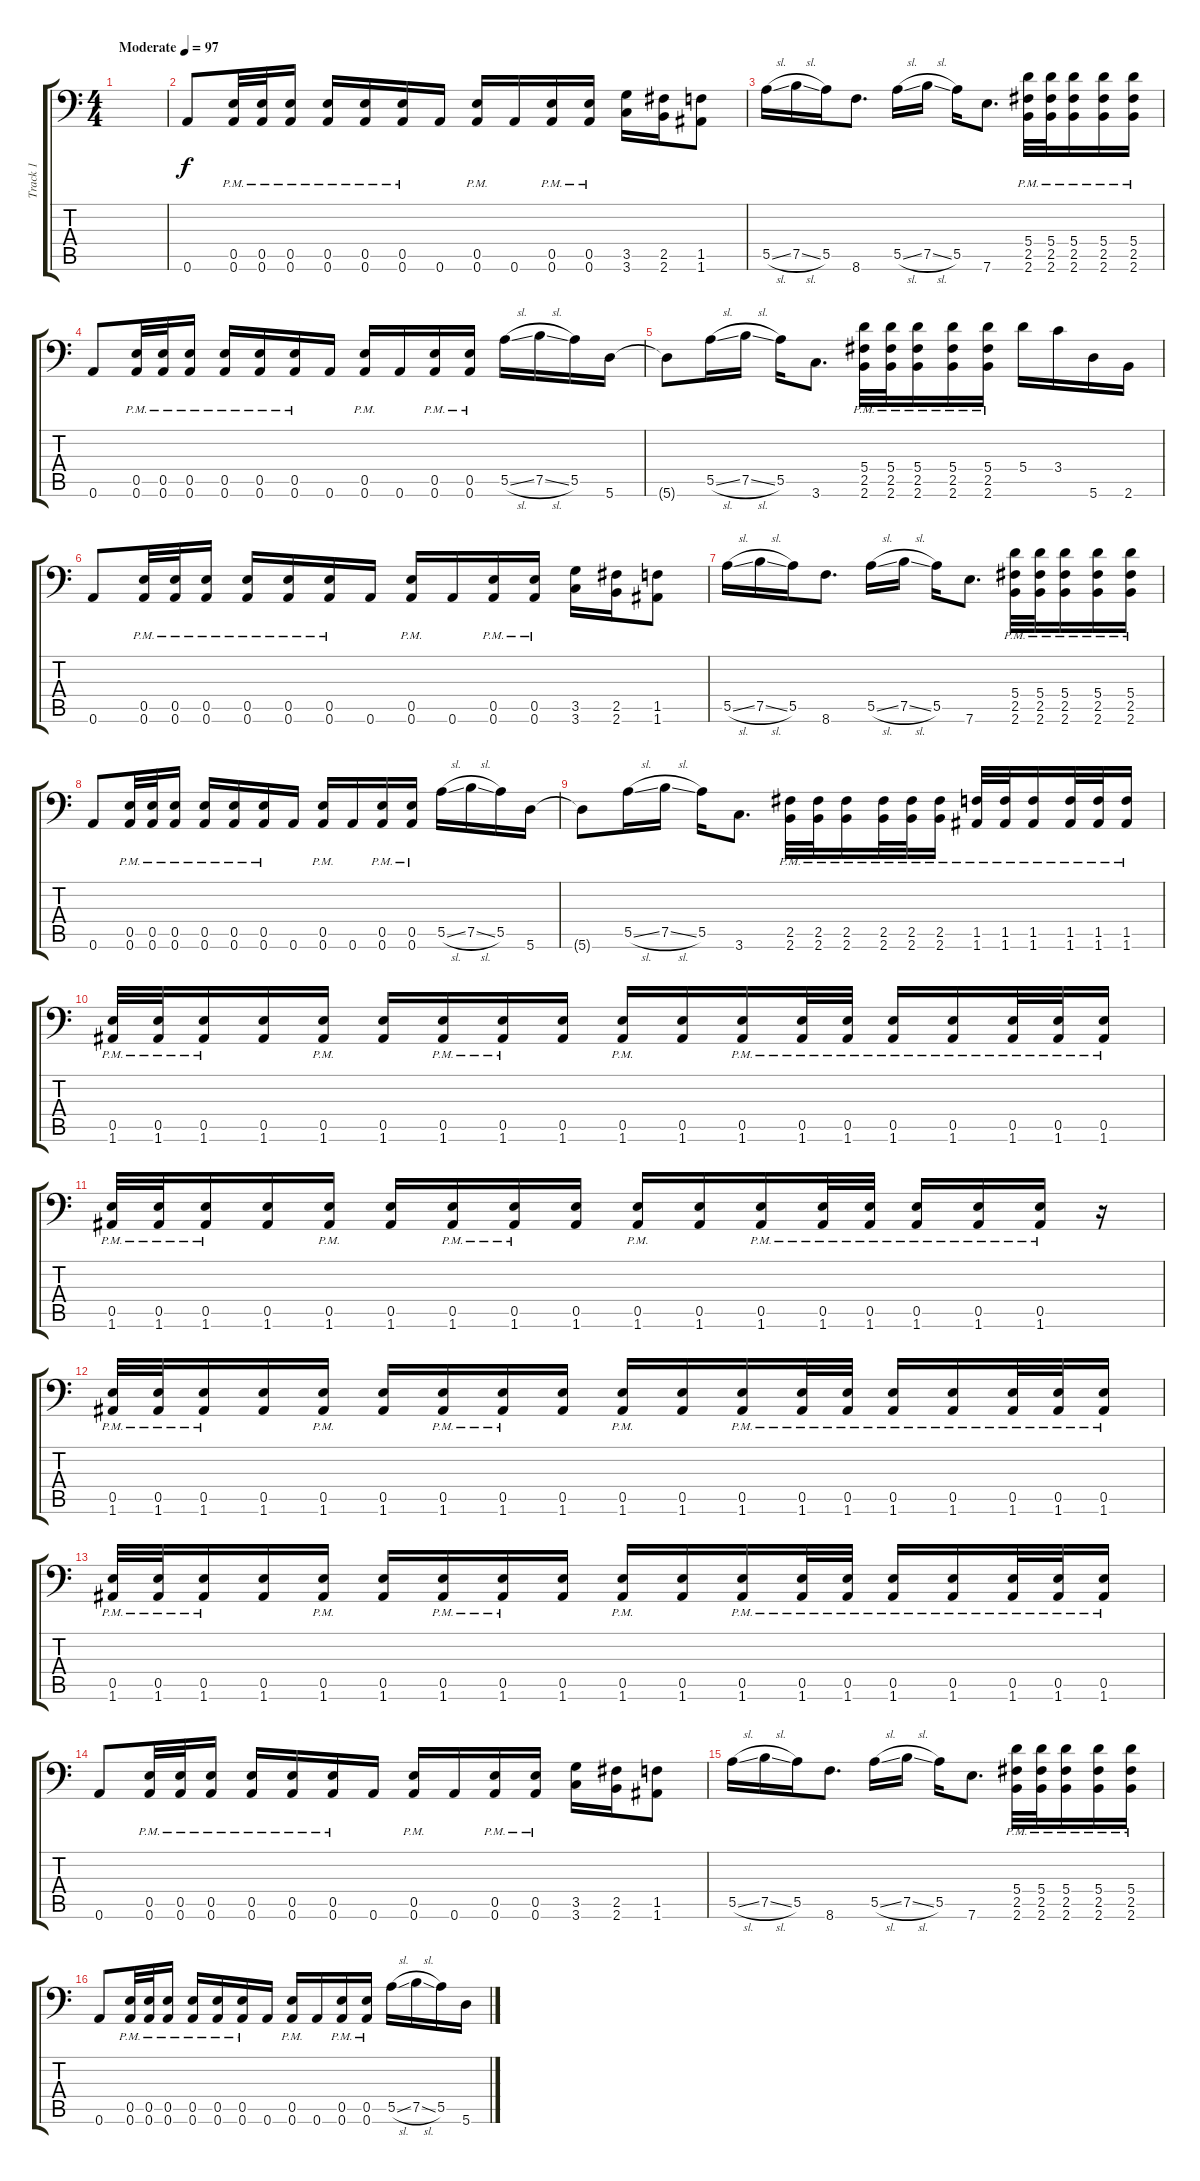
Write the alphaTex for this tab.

\track ("Track 1" "Track 1") {instrument distortionguitar}
\staff {score tabs}
\tuning (B3 Gb3 D3 A2 E2 A1) {hide}
\ts (4 4)
\tempo (97 "Moderate")
\clef f4
\ks c
|
0.6.8 (0.5{pm} 0.6{pm}).32 (0.5{pm} 0.6{pm}).32 (0.5{pm} 0.6{pm}).16 (0.5{pm} 0.6{pm}).16 (0.5{pm} 0.6{pm}).16 (0.5{pm} 0.6{pm}).16 0.6.16 (0.5{pm} 0.6{pm}).16 0.6.16 (0.5{pm} 0.6{pm}).16 (0.5{pm} 0.6{pm}).16 (3.5 3.6).16 (2.5 2.6).16 (1.5 1.6).8 |
5.5{sl}.16 7.5{sl}.16 5.5.16 8.6.8{d} 5.5{sl}.16 7.5{sl}.16 5.5.16 7.6.8{d} (5.4{pm} 2.5{pm} 2.6{pm}).32 (5.4{pm} 2.5{pm} 2.6{pm}).32 (5.4{pm} 2.5{pm} 2.6{pm}).16 (5.4{pm} 2.5{pm} 2.6{pm}).16 (5.4{pm} 2.5{pm} 2.6{pm}).16 |
0.6.8 (0.5{pm} 0.6{pm}).32 (0.5{pm} 0.6{pm}).32 (0.5{pm} 0.6{pm}).16 (0.5{pm} 0.6{pm}).16 (0.5{pm} 0.6{pm}).16 (0.5{pm} 0.6{pm}).16 0.6.16 (0.5{pm} 0.6{pm}).16 0.6.16 (0.5{pm} 0.6{pm}).16 (0.5{pm} 0.6{pm}).16 5.5{sl}.16 7.5{sl}.16 5.5.16 5.6.16 |
5.6{t}.8 5.5{sl}.16 7.5{sl}.16 5.5.16 3.6.8{d} (5.4{pm} 2.5{pm} 2.6{pm}).32 (5.4{pm} 2.5{pm} 2.6{pm}).32 (5.4{pm} 2.5{pm} 2.6{pm}).16 (5.4{pm} 2.5{pm} 2.6{pm}).16 (5.4{pm} 2.5{pm} 2.6{pm}).16 5.4.16 3.4.16 5.6.16 2.6.16 |
0.6.8 (0.5{pm} 0.6{pm}).32 (0.5{pm} 0.6{pm}).32 (0.5{pm} 0.6{pm}).16 (0.5{pm} 0.6{pm}).16 (0.5{pm} 0.6{pm}).16 (0.5{pm} 0.6{pm}).16 0.6.16 (0.5{pm} 0.6{pm}).16 0.6.16 (0.5{pm} 0.6{pm}).16 (0.5{pm} 0.6{pm}).16 (3.5 3.6).16 (2.5 2.6).16 (1.5 1.6).8 |
5.5{sl}.16 7.5{sl}.16 5.5.16 8.6.8{d} 5.5{sl}.16 7.5{sl}.16 5.5.16 7.6.8{d} (5.4{pm} 2.5{pm} 2.6{pm}).32 (5.4{pm} 2.5{pm} 2.6{pm}).32 (5.4{pm} 2.5{pm} 2.6{pm}).16 (5.4{pm} 2.5{pm} 2.6{pm}).16 (5.4{pm} 2.5{pm} 2.6{pm}).16 |
0.6.8 (0.5{pm} 0.6{pm}).32 (0.5{pm} 0.6{pm}).32 (0.5{pm} 0.6{pm}).16 (0.5{pm} 0.6{pm}).16 (0.5{pm} 0.6{pm}).16 (0.5{pm} 0.6{pm}).16 0.6.16 (0.5{pm} 0.6{pm}).16 0.6.16 (0.5{pm} 0.6{pm}).16 (0.5{pm} 0.6{pm}).16 5.5{sl}.16 7.5{sl}.16 5.5.16 5.6.16 |
5.6{t}.8 5.5{sl}.16 7.5{sl}.16 5.5.16 3.6.8{d} (2.5{pm} 2.6{pm}).32 (2.5{pm} 2.6{pm}).32 (2.5{pm} 2.6{pm}).16 (2.5{pm} 2.6{pm}).32 (2.5{pm} 2.6{pm}).32 (2.5{pm} 2.6{pm}).16 (1.5{pm} 1.6{pm}).32 (1.5{pm} 1.6{pm}).32 (1.5{pm} 1.6{pm}).16 (1.5{pm} 1.6{pm}).32 (1.5{pm} 1.6{pm}).32 (1.5{pm} 1.6{pm}).16 |
(0.5{pm} 1.6{pm}).32 (0.5{pm} 1.6{pm}).32 (0.5{pm} 1.6{pm}).16 (0.5 1.6).16 (0.5{pm} 1.6{pm}).16 (0.5 1.6).16 (0.5{pm} 1.6{pm}).16 (0.5{pm} 1.6{pm}).16 (0.5 1.6).16 (0.5{pm} 1.6{pm}).16 (0.5 1.6).16 (0.5{pm} 1.6{pm}).16 (0.5{pm} 1.6{pm}).32 (0.5{pm} 1.6{pm}).32 (0.5{pm} 1.6{pm}).16 (0.5{pm} 1.6{pm}).16 (0.5{pm} 1.6{pm}).32 (0.5{pm} 1.6{pm}).32 (0.5{pm} 1.6{pm}).16 |
(0.5{pm} 1.6{pm}).32 (0.5{pm} 1.6{pm}).32 (0.5{pm} 1.6{pm}).16 (0.5 1.6).16 (0.5{pm} 1.6{pm}).16 (0.5 1.6).16 (0.5{pm} 1.6{pm}).16 (0.5{pm} 1.6{pm}).16 (0.5 1.6).16 (0.5{pm} 1.6{pm}).16 (0.5 1.6).16 (0.5{pm} 1.6{pm}).16 (0.5{pm} 1.6{pm}).32 (0.5{pm} 1.6{pm}).32 (0.5{pm} 1.6{pm}).16 (0.5{pm} 1.6{pm}).16 (0.5{pm} 1.6{pm}).16 r.16 |
(0.5{pm} 1.6{pm}).32 (0.5{pm} 1.6{pm}).32 (0.5{pm} 1.6{pm}).16 (0.5 1.6).16 (0.5{pm} 1.6{pm}).16 (0.5 1.6).16 (0.5{pm} 1.6{pm}).16 (0.5{pm} 1.6{pm}).16 (0.5 1.6).16 (0.5{pm} 1.6{pm}).16 (0.5 1.6).16 (0.5{pm} 1.6{pm}).16 (0.5{pm} 1.6{pm}).32 (0.5{pm} 1.6{pm}).32 (0.5{pm} 1.6{pm}).16 (0.5{pm} 1.6{pm}).16 (0.5{pm} 1.6{pm}).32 (0.5{pm} 1.6{pm}).32 (0.5{pm} 1.6{pm}).16 |
(0.5{pm} 1.6{pm}).32 (0.5{pm} 1.6{pm}).32 (0.5{pm} 1.6{pm}).16 (0.5 1.6).16 (0.5{pm} 1.6{pm}).16 (0.5 1.6).16 (0.5{pm} 1.6{pm}).16 (0.5{pm} 1.6{pm}).16 (0.5 1.6).16 (0.5{pm} 1.6{pm}).16 (0.5 1.6).16 (0.5{pm} 1.6{pm}).16 (0.5{pm} 1.6{pm}).32 (0.5{pm} 1.6{pm}).32 (0.5{pm} 1.6{pm}).16 (0.5{pm} 1.6{pm}).16 (0.5{pm} 1.6{pm}).32 (0.5{pm} 1.6{pm}).32 (0.5{pm} 1.6{pm}).16 |
0.6.8 (0.5{pm} 0.6{pm}).32 (0.5{pm} 0.6{pm}).32 (0.5{pm} 0.6{pm}).16 (0.5{pm} 0.6{pm}).16 (0.5{pm} 0.6{pm}).16 (0.5{pm} 0.6{pm}).16 0.6.16 (0.5{pm} 0.6{pm}).16 0.6.16 (0.5{pm} 0.6{pm}).16 (0.5{pm} 0.6{pm}).16 (3.5 3.6).16 (2.5 2.6).16 (1.5 1.6).8 |
5.5{sl}.16 7.5{sl}.16 5.5.16 8.6.8{d} 5.5{sl}.16 7.5{sl}.16 5.5.16 7.6.8{d} (5.4{pm} 2.5{pm} 2.6{pm}).32 (5.4{pm} 2.5{pm} 2.6{pm}).32 (5.4{pm} 2.5{pm} 2.6{pm}).16 (5.4{pm} 2.5{pm} 2.6{pm}).16 (5.4{pm} 2.5{pm} 2.6{pm}).16 |
0.6.8 (0.5{pm} 0.6{pm}).32 (0.5{pm} 0.6{pm}).32 (0.5{pm} 0.6{pm}).16 (0.5{pm} 0.6{pm}).16 (0.5{pm} 0.6{pm}).16 (0.5{pm} 0.6{pm}).16 0.6.16 (0.5{pm} 0.6{pm}).16 0.6.16 (0.5{pm} 0.6{pm}).16 (0.5{pm} 0.6{pm}).16 5.5{sl}.16 7.5{sl}.16 5.5.16 5.6.16
